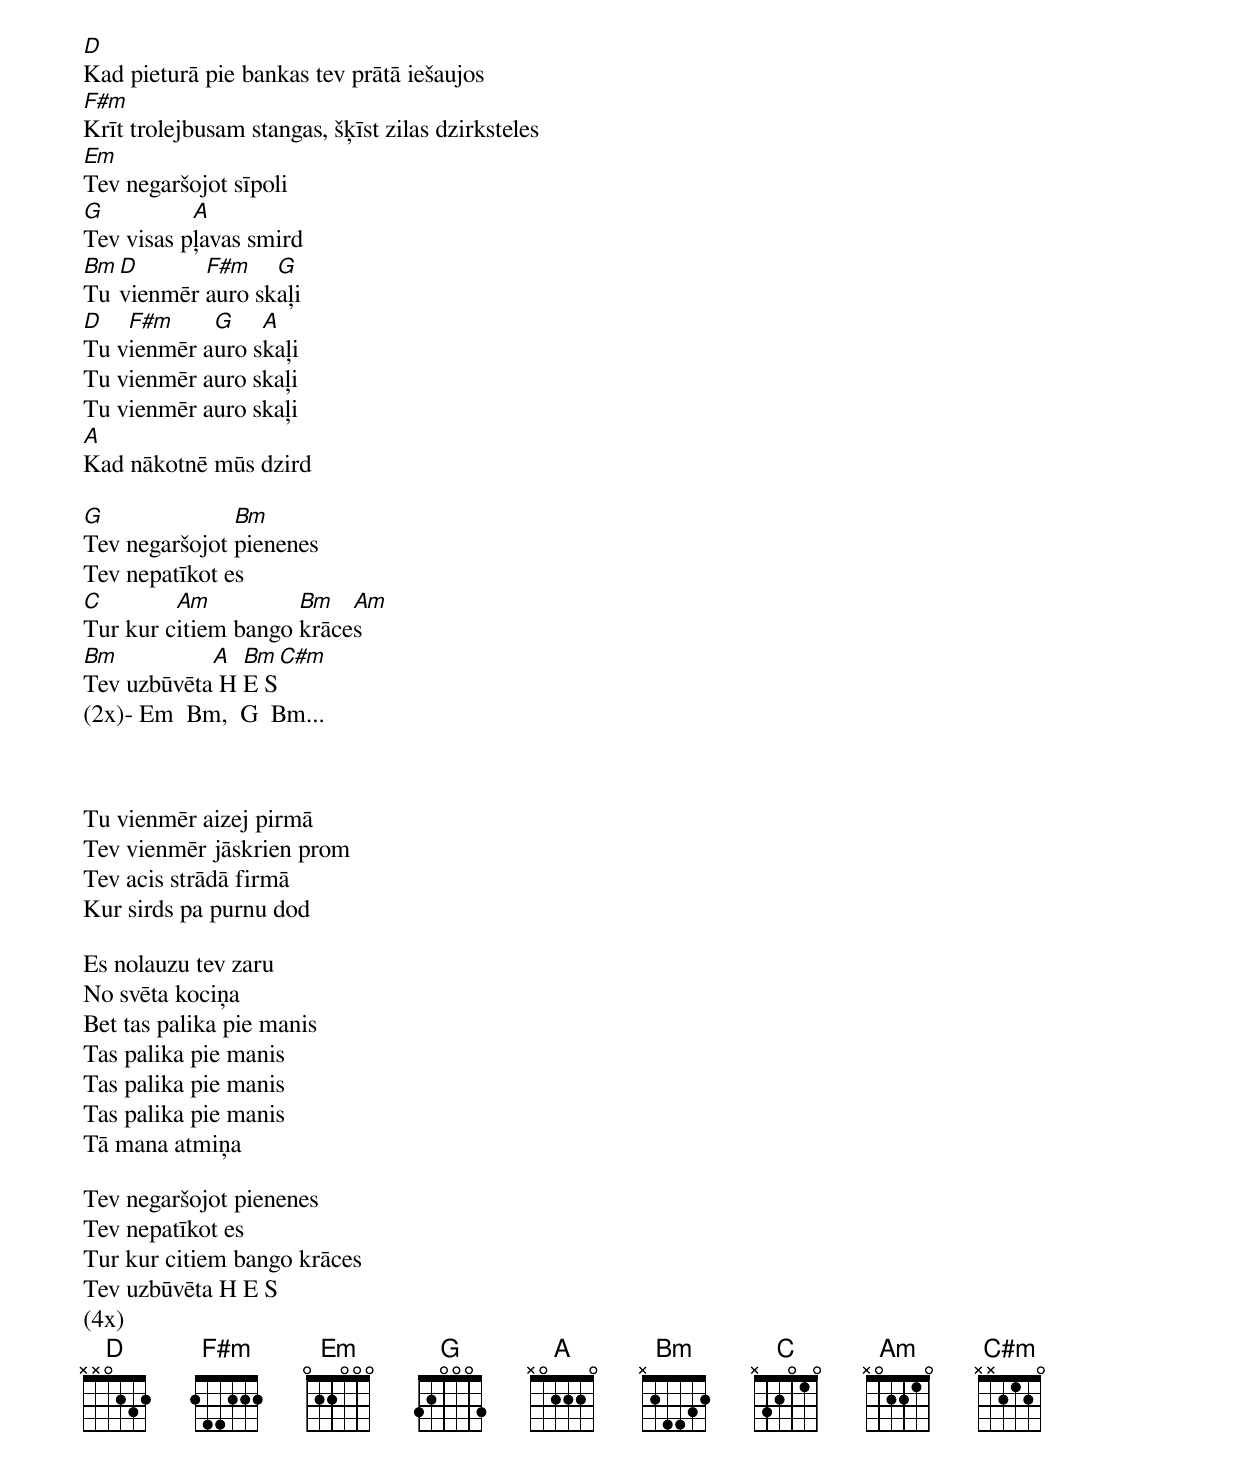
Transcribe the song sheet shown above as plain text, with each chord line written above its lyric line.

D
Kad pieturā pie bankas tev prātā iešaujos
F#m
Krīt trolejbusam stangas, šķīst zilas dzirksteles
Em
Tev negaršojot sīpoli
G          A
Tev visas pļavas smird
Bm D       F#m    G
Tu vienmēr auro skaļi
D   F#m     G    A
Tu vienmēr auro skaļi
Tu vienmēr auro skaļi
Tu vienmēr auro skaļi
A
Kad nākotnē mūs dzird

G              Bm
Tev negaršojot pienenes
Tev nepatīkot es
C        Am          Bm   Am
Tur kur citiem bango krāces
Bm          A  Bm  C#m
Tev uzbūvēta H E S
(2x)- Em  Bm,  G  Bm...



Tu vienmēr aizej pirmā
Tev vienmēr jāskrien prom
Tev acis strādā firmā
Kur sirds pa purnu dod

Es nolauzu tev zaru
No svēta kociņa
Bet tas palika pie manis
Tas palika pie manis
Tas palika pie manis
Tas palika pie manis
Tā mana atmiņa

Tev negaršojot pienenes
Tev nepatīkot es
Tur kur citiem bango krāces
Tev uzbūvēta H E S
(4x)
